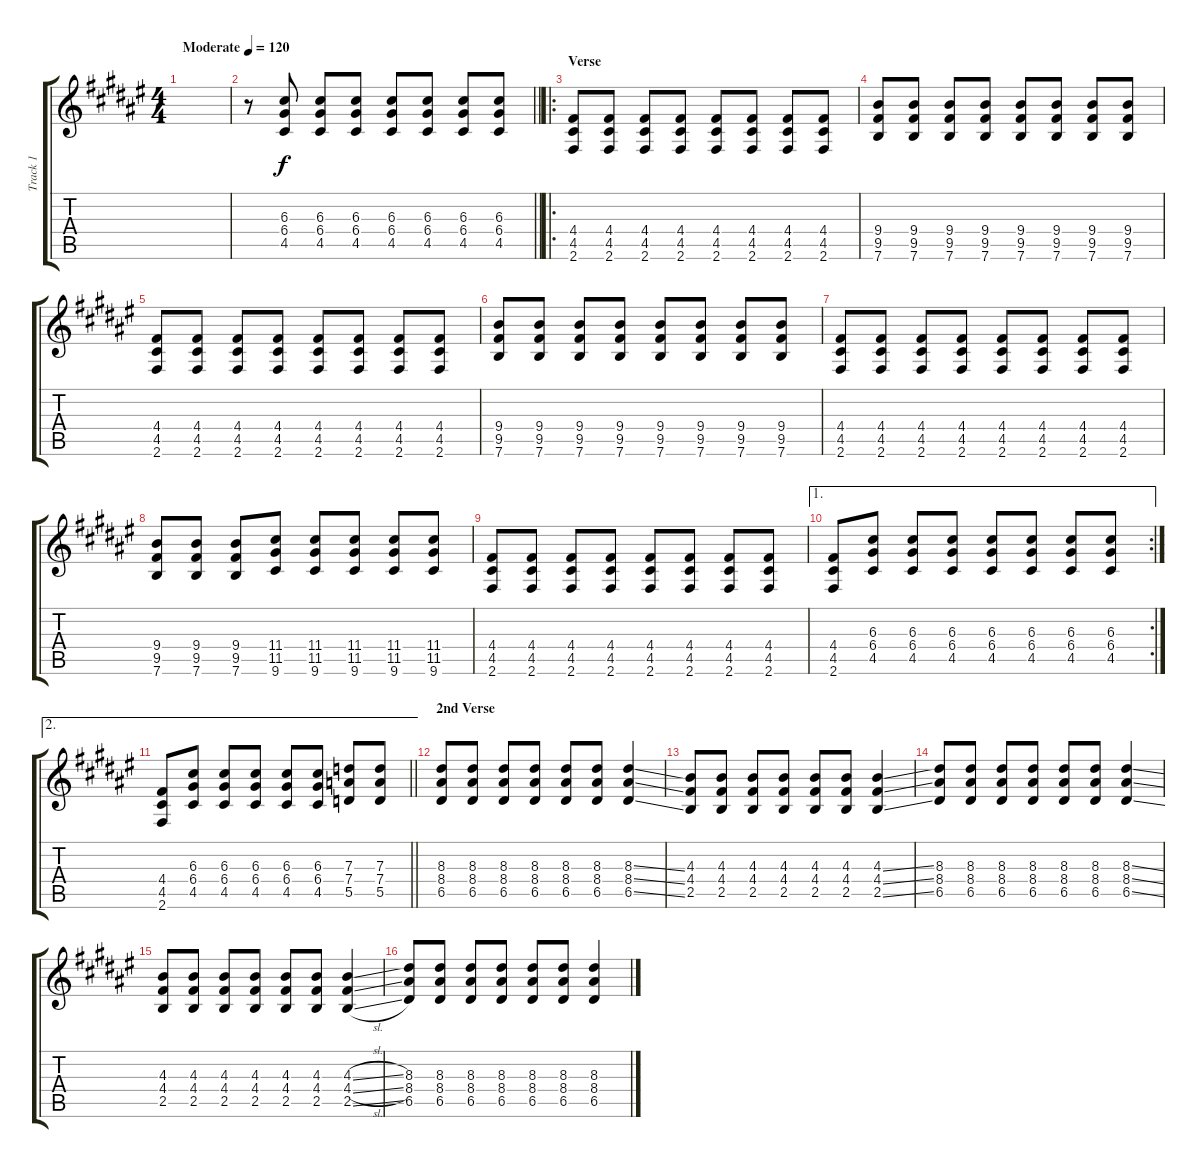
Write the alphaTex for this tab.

\track ("Track 1" "Track 1") {instrument overdrivenguitar}
\staff {score tabs}
\tuning (E4 B3 G3 D3 A2 E2) {hide}
\ts (4 4)
\tempo (120 "Moderate")
\clef g2
\ks f#
|
\barLineRight lightlight
r.8 (6.3 6.4 4.5).8 (6.3 6.4 4.5).8 (6.3 6.4 4.5).8 (6.3 6.4 4.5).8 (6.3 6.4 4.5).8 (6.3 6.4 4.5).8 (6.3 6.4 4.5).8 |
\ro
\section ("" "Verse")
(4.4 4.5 2.6).8 (4.4 4.5 2.6).8 (4.4 4.5 2.6).8 (4.4 4.5 2.6).8 (4.4 4.5 2.6).8 (4.4 4.5 2.6).8 (4.4 4.5 2.6).8 (4.4 4.5 2.6).8 |
(9.4 9.5 7.6).8 (9.4 9.5 7.6).8 (9.4 9.5 7.6).8 (9.4 9.5 7.6).8 (9.4 9.5 7.6).8 (9.4 9.5 7.6).8 (9.4 9.5 7.6).8 (9.4 9.5 7.6).8 |
(4.4 4.5 2.6).8 (4.4 4.5 2.6).8 (4.4 4.5 2.6).8 (4.4 4.5 2.6).8 (4.4 4.5 2.6).8 (4.4 4.5 2.6).8 (4.4 4.5 2.6).8 (4.4 4.5 2.6).8 |
(9.4 9.5 7.6).8 (9.4 9.5 7.6).8 (9.4 9.5 7.6).8 (9.4 9.5 7.6).8 (9.4 9.5 7.6).8 (9.4 9.5 7.6).8 (9.4 9.5 7.6).8 (9.4 9.5 7.6).8 |
(4.4 4.5 2.6).8 (4.4 4.5 2.6).8 (4.4 4.5 2.6).8 (4.4 4.5 2.6).8 (4.4 4.5 2.6).8 (4.4 4.5 2.6).8 (4.4 4.5 2.6).8 (4.4 4.5 2.6).8 |
(9.4 9.5 7.6).8 (9.4 9.5 7.6).8 (9.4 9.5 7.6).8 (11.4 11.5 9.6).8 (11.4 11.5 9.6).8 (11.4 11.5 9.6).8 (11.4 11.5 9.6).8 (11.4 11.5 9.6).8 |
(4.4 4.5 2.6).8 (4.4 4.5 2.6).8 (4.4 4.5 2.6).8 (4.4 4.5 2.6).8 (4.4 4.5 2.6).8 (4.4 4.5 2.6).8 (4.4 4.5 2.6).8 (4.4 4.5 2.6).8 |
\ae 1
\rc 2
(4.4 4.5 2.6).8 (6.3 6.4 4.5).8 (6.3 6.4 4.5).8 (6.3 6.4 4.5).8 (6.3 6.4 4.5).8 (6.3 6.4 4.5).8 (6.3 6.4 4.5).8 (6.3 6.4 4.5).8 |
\ae 2
\barLineRight lightlight
(4.4 4.5 2.6).8 (6.3 6.4 4.5).8 (6.3 6.4 4.5).8 (6.3 6.4 4.5).8 (6.3 6.4 4.5).8 (6.3 6.4 4.5).8 (7.3 7.4 5.5).8 (7.3 7.4 5.5).8 |
\section ("" "2nd Verse")
(8.3 8.4 6.5).8 (8.3 8.4 6.5).8 (8.3 8.4 6.5).8 (8.3 8.4 6.5).8 (8.3 8.4 6.5).8 (8.3 8.4 6.5).8 (8.3{ss} 8.4{ss} 6.5{ss}).4 |
(4.3 4.4 2.5).8 (4.3 4.4 2.5).8 (4.3 4.4 2.5).8 (4.3 4.4 2.5).8 (4.3 4.4 2.5).8 (4.3 4.4 2.5).8 (4.3{ss} 4.4{ss} 2.5{ss}).4 |
(8.3 8.4 6.5).8 (8.3 8.4 6.5).8 (8.3 8.4 6.5).8 (8.3 8.4 6.5).8 (8.3 8.4 6.5).8 (8.3 8.4 6.5).8 (8.3{ss} 8.4{ss} 6.5{ss}).4 |
(4.3 4.4 2.5).8 (4.3 4.4 2.5).8 (4.3 4.4 2.5).8 (4.3 4.4 2.5).8 (4.3 4.4 2.5).8 (4.3 4.4 2.5).8 (4.3{sl} 4.4{sl} 2.5{sl}).4 |
(8.3 8.4 6.5).8 (8.3 8.4 6.5).8 (8.3 8.4 6.5).8 (8.3 8.4 6.5).8 (8.3 8.4 6.5).8 (8.3 8.4 6.5).8 (8.3{sl} 8.4{sl} 6.5{sl}).4
